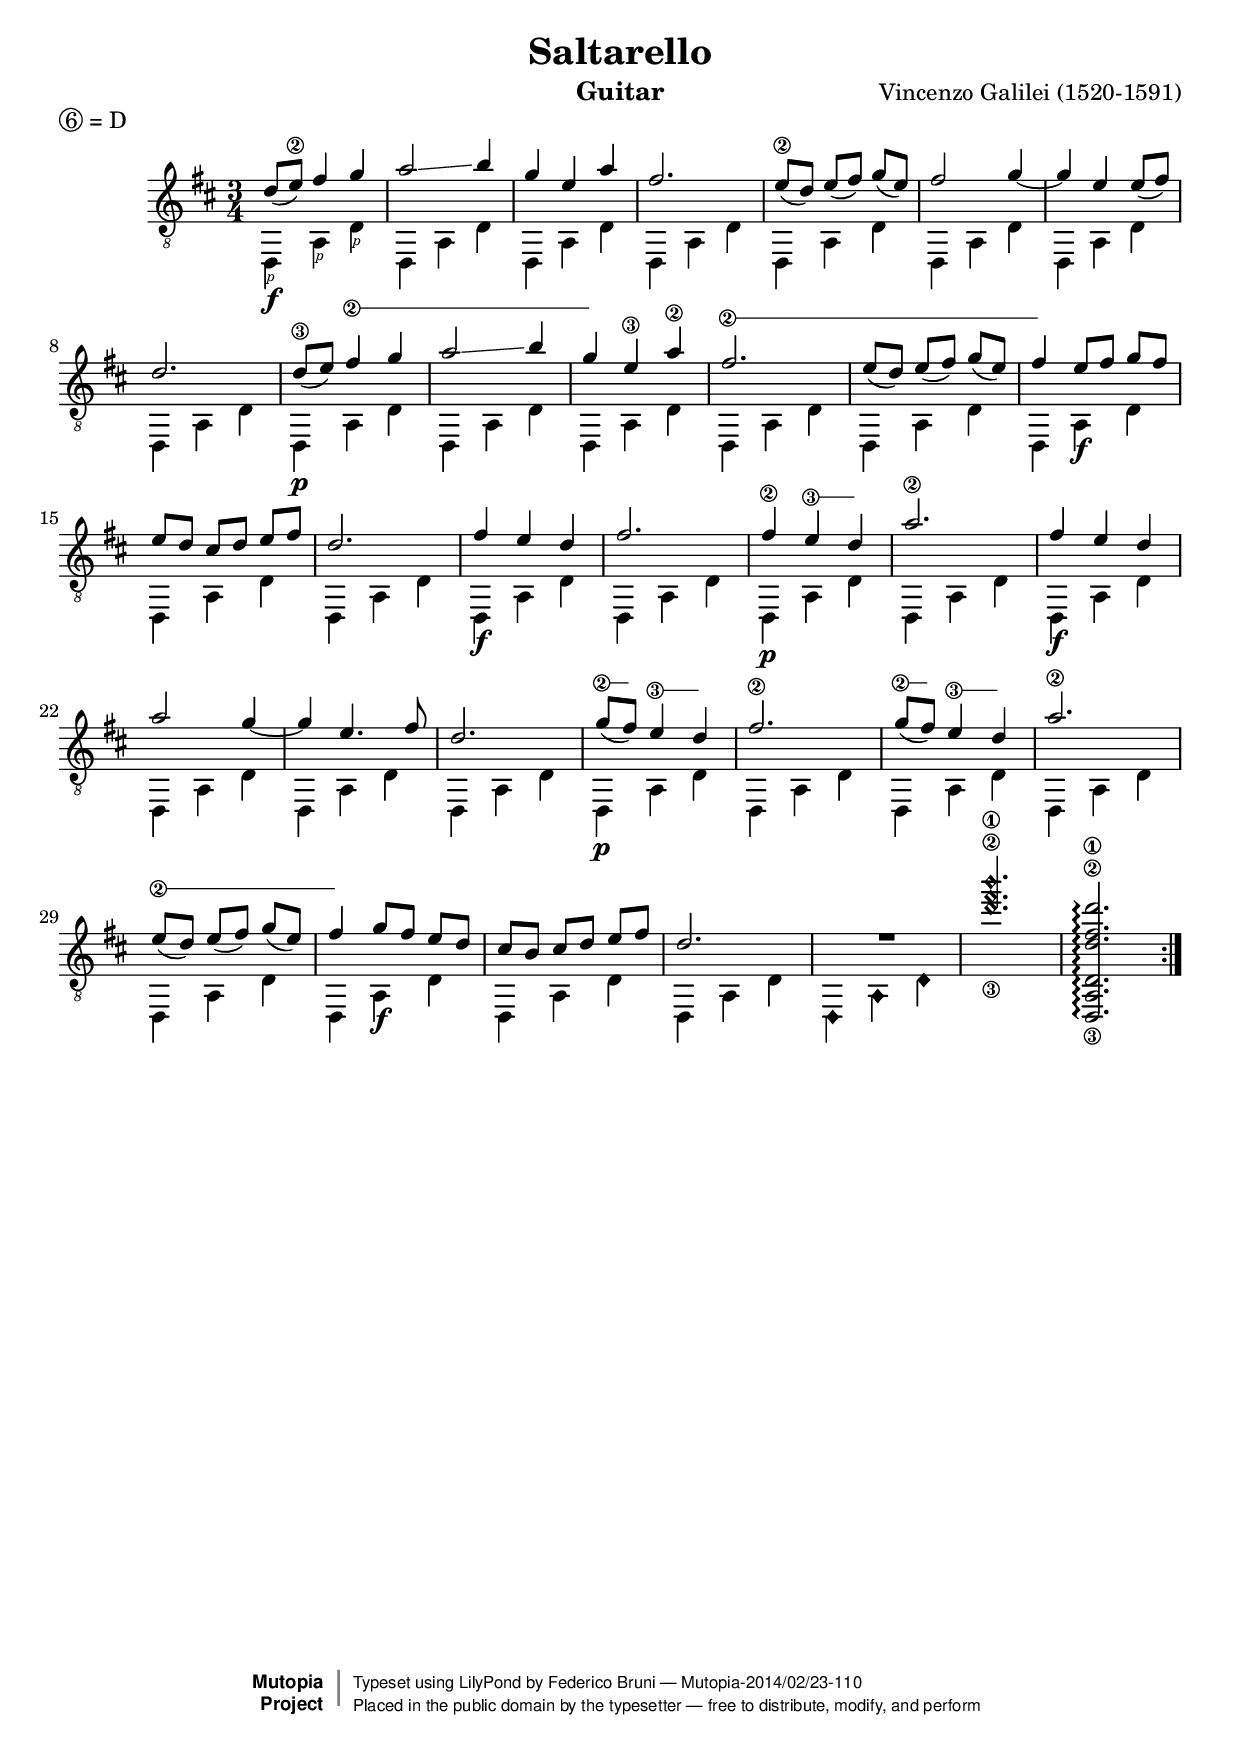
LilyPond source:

\version "2.18.0"

P=\rightHandFinger #1

%% LSR snippet: http://lsr.dsi.unimi.it/LSR/Item?id=857
#(define (text-spanner-start-stop mus)
   (let ((elts (ly:music-property mus 'elements)))
     (make-music 'SequentialMusic 'elements
       (append
        (list (make-music 'TextSpanEvent 'span-direction -1))
        (reverse (cdr (reverse elts)))
        (list (make-music 'TextSpanEvent 'span-direction 1))
        (list (last elts))))))

stringNumberSpanner =
#(define-music-function (parser location strg music)
   (string? ly:music?)
   #{
     \once \override Voice.TextSpanner.style = #'solid
     \once \override Voice.TextSpanner.font-size = #-5
     \once \override TextSpanner.bound-details.left.stencil-align-dir-y = #CENTER
     \once \override TextSpanner.bound-details.left.text = \markup { \circle \number $strg }

     #(text-spanner-start-stop music)
   #})

\header {
  title = "Saltarello"
  composer = "Vincenzo Galilei (1520-1591)"
  instrument = "Guitar"
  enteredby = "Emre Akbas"
  piece = \markup { \circle 6 = D } % drop D tuning

  % mutopia headers
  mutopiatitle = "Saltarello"
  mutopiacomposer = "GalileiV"
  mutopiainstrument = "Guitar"
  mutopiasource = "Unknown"

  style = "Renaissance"
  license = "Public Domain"
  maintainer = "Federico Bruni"
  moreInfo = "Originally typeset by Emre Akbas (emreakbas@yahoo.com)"

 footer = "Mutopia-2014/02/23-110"
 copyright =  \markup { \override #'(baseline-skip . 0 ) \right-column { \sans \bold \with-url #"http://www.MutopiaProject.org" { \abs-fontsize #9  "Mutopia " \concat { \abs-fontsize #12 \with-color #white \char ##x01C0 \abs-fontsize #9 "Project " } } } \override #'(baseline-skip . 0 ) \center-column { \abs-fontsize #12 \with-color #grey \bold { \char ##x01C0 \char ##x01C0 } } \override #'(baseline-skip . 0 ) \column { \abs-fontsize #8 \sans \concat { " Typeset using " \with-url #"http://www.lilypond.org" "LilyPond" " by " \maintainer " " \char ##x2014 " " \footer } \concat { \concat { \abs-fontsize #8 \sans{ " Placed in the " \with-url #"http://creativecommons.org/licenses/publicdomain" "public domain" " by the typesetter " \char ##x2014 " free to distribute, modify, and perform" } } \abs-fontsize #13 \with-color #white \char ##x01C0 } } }
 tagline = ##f
}

global = {
  \time 3/4
  \key d \major
  % Removed manual beaming in bars 5, 13 and 29 because of issue 2907:
  % http://code.google.com/p/lilypond/issues/detail?id=2907
  % Nevertheless, using the following settings is probably better anyway
  \set Timing.beamExceptions = #'()
  \set Timing.baseMoment = #(ly:make-moment 1/8)
  \set Timing.beatStructure = #'(2 2 2)
}


first =  \relative c' {
  \global
  \repeat volta 2 {
    % 1
    d8 ( e\2 ) fis4 g |
    a2 \glissando b4 |
    g4 e a |
    fis2. |
    % 5
    e8\2( d)  e( fis)  g( e) |
    fis2 g4 ~ |
    g4 e e8 ( fis) |
    d2. |
    \set minimumFret = #7
    \set restrainOpenStrings = ##t
    d8\3 ( e) \stringNumberSpanner "2" { fis4 g |
    % 10
    a2 \glissando \once \set minimumFret = #8 b4 |
    g4 }
    e\3 a\2 |
    \set minimumFret = #3
    \stringNumberSpanner "2" {
      fis2. |
      e8( d)  e( fis) \once \set minimumFret = #5 g( e) |
    }
    fis4
    \set minimumFret = #0
    e8[ fis]  g[ fis] |
    % 15
    e8[ d]  cis[ d]  e[ fis] |
    d2. |
    fis4 e d |
    fis2. |
    \set minimumFret = #7
    fis4\2 \stringNumberSpanner "3" { e d } |
    % 20
    a'2.\2 |
    fis4 e d |
    a'2 g4 ~ |
    g4 e4. fis8 |
    d2. |
    % 25
    \set minimumFret = #7
    \stringNumberSpanner "2" { g8 ( fis) }
    \stringNumberSpanner "3" { e4 d } |
    fis2.\2 |
    \stringNumberSpanner "2" { g8( fis) }
    \stringNumberSpanner "3" { e4 d } |
    a'2.\2 |
    \set minimumFret = #3
    \stringNumberSpanner "2" {
      e8( d)  e( fis) \once \set minimumFret = #5 g( e) |
      fis4
    }
    \set minimumFret = #0
    g8[ fis]  e[ d] |
    cis[ b]  cis[ d]  e[ fis] |
    d2. |
    R2. |
    \harmonicByFret #7 <g,\3 b,,\2 e,\1>2. |
    % Need to re-enable open strings in this chord -- see http://code.google.com/p/lilypond/issues/detail?id=2348#c30
    \set restrainOpenStrings = ##f
    <d,,, a' d d'\3 fis\2 d'\1>2.\arpeggio |
  }
}


second =  \relative c {
  \global
  \repeat volta 2 {
    % 1
    d,4\f_\P  a'_\P d_\P |
    d,4 a' d |
    d,4 a' d |
    d,4 a' d |
    % 5
    d,4 a' d |
    d,4 a' d |
    d,4 a' d |
    d,4 a' d |
    d,4\p a' d |
    %10
    d,4 a' d |
    d,4 a' d |
    d,4 a' d |
    d,4 a' d |
    d,4 a'\f d |
    % 15
    d,4 a' d |
    d,4 a' d |
    d,4\f a' d |
    d,4 a' d |
    d,4\p a' d |
    % 20
    d,4 a' d |
    d,4\f a' d |
    d,4 a' d |
    d,4 a' d |
    d,4 a' d |
    % 25
    d,4\p a' d |
    d,4 a' d |
    d,4 a' d |
    d,4 a' d |
    d,4 a' d |
    % 30
    d,4 a'\f d |
    d,4 a' d |
    d,4 a' d |
    \harmonicByFret #12 { d,,4 a d, } |
    s2.*2 |
  }
}

\score {
%  \new StaffGroup <<
    \new Staff = "staff" \with {
      midiInstrument = "acoustic guitar (nylon)"
      % Avoid collision between stems and string numbers in bar 1 and 9
      \override StringNumber.add-stem-support = ##t
      \override Fingering.add-stem-support = ##t
    }
    <<
      \context Voice = "staff first voice" { \clef "G_8" \voiceOne \slurDown \tieDown \first }
      \context Voice = "staff second voice" { \clef "G_8" \voiceTwo \second }
    >>

%{
    \new TabStaff = "tab" \with {
      stringTunings = #guitar-drop-d-tuning
    }
    <<
      \context TabVoice = "tab first voice" { \clef "moderntab" \voiceOne \first }
      \context TabVoice = "tab second voice" { \clef "moderntab" \voiceTwo \second }
    >>
  >>
%}
  \layout {
    system-count = #5
  }
  \midi {
    \tempo 4 = 96
  }
}
